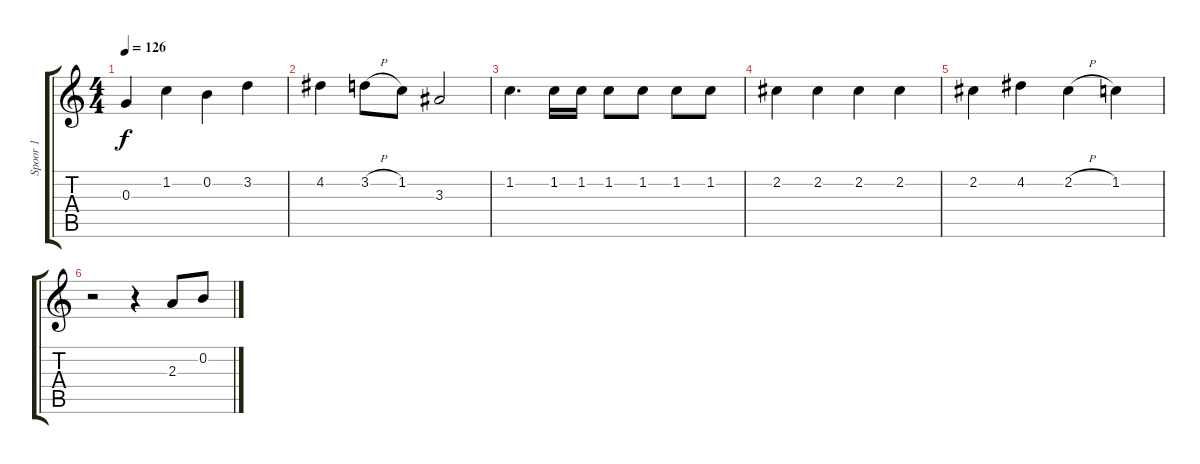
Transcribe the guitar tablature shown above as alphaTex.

\track ("Spoor 1" "Spoor 1") {instrument acousticguitarsteel}
\staff {score tabs}
\tuning (E4 B3 G3 D3 A2 E2) {hide}
\ts (4 4)
\tempo 126
\clef g2
\ks c
0.3.4{dy f} 1.2.4 0.2.4 3.2.4 |
4.2.4 3.2{h}.8 1.2.8 3.3.2 |
1.2.4{d} 1.2.16 1.2.16 1.2.8 1.2.8 1.2.8 1.2.8 |
2.2.4 2.2.4 2.2.4 2.2.4 |
2.2.4 4.2.4 2.2{h}.4 1.2.4 |
r.2 r.4 2.3.8 0.2.8
